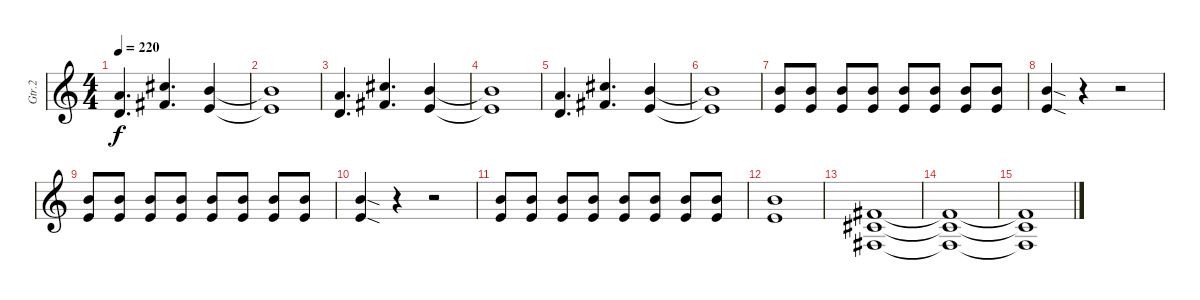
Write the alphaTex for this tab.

\track ("Gtr.2" "Gtr.2") {instrument overdrivenguitar}
\staff {score}
\tuning (E4 B3 G3 D3 A2 E2) {hide}
\ts (4 4)
\tempo 220
\clef g2
\ks c
(7.4 5.5).4{d dy f} (11.4 9.5).4{d} (9.4 7.5).4 |
(9.4{t} 7.5{t}).1 |
(7.4 5.5).4{d} (11.4 9.5).4{d} (9.4 7.5).4 |
(9.4{t} 7.5{t}).1 |
(7.4 5.5).4{d} (11.4 9.5).4{d} (9.4 7.5).4 |
(9.4{t} 7.5{t}).1 |
(9.4 7.5).8 (9.4 7.5).8 (9.4 7.5).8 (9.4 7.5).8 (9.4 7.5).8 (9.4 7.5).8 (9.4 7.5).8 (9.4 7.5).8 |
(9.4{sod} 7.5{sod}).4 r.4 r.2 |
(9.4 7.5).8 (9.4 7.5).8 (9.4 7.5).8 (9.4 7.5).8 (9.4 7.5).8 (9.4 7.5).8 (9.4 7.5).8 (9.4 7.5).8 |
(9.4{sod} 7.5{sod}).4 r.4 r.2 |
(9.4 7.5).8 (9.4 7.5).8 (9.4 7.5).8 (9.4 7.5).8 (9.4 7.5).8 (9.4 7.5).8 (9.4 7.5).8 (9.4 7.5).8 |
(9.4 7.5).1 |
(4.4 4.5 2.6).1 |
(4.4{t} 4.5{t} 2.6{t}).1 |
(4.4{t} 4.5{t} 2.6{t}).1
